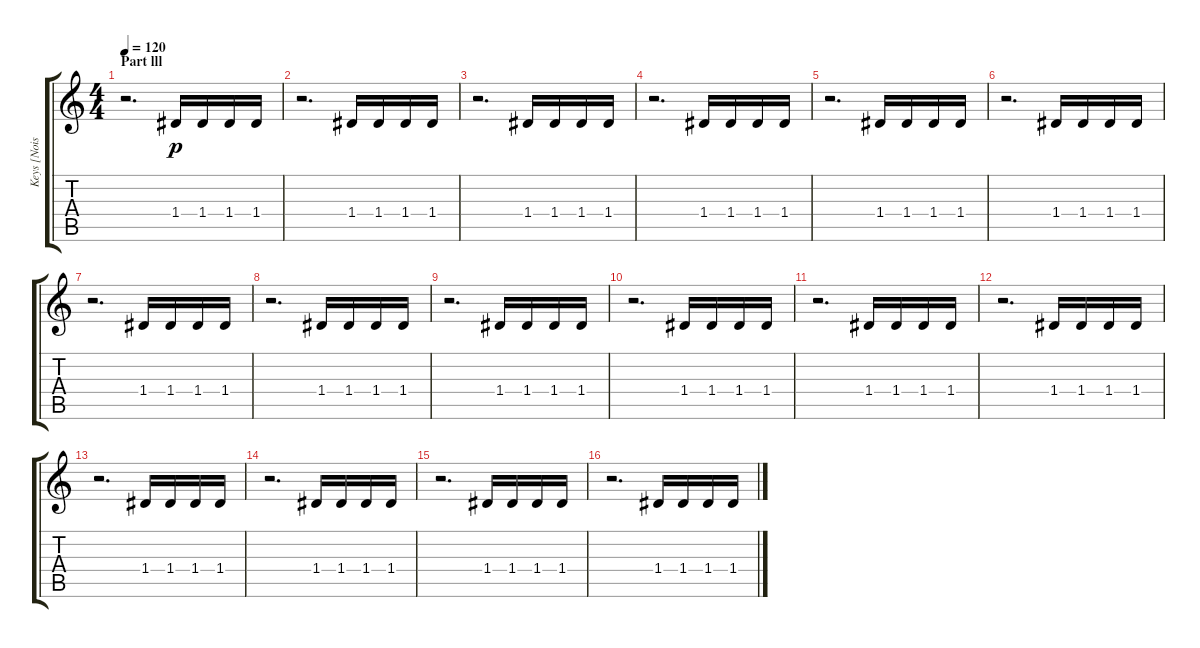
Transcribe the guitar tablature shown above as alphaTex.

\track ("Keys [Noise]" "Keys [Nois") {instrument acousticguitarnylon}
\staff {score tabs}
\tuning (E4 B3 G3 D3 A2 E2) {hide}
\ts (4 4)
\section ("" "Part lll")
\tempo 120
\clef g2
\ks c
r.2{d dy p} 1.4.16 1.4.16 1.4.16 1.4.16 |
r.2{d} 1.4.16 1.4.16 1.4.16 1.4.16 |
r.2{d} 1.4.16 1.4.16 1.4.16 1.4.16 |
r.2{d} 1.4.16 1.4.16 1.4.16 1.4.16 |
r.2{d} 1.4.16 1.4.16 1.4.16 1.4.16 |
r.2{d} 1.4.16 1.4.16 1.4.16 1.4.16 |
r.2{d} 1.4.16 1.4.16 1.4.16 1.4.16 |
r.2{d} 1.4.16 1.4.16 1.4.16 1.4.16 |
r.2{d} 1.4.16 1.4.16 1.4.16 1.4.16 |
r.2{d} 1.4.16 1.4.16 1.4.16 1.4.16 |
r.2{d} 1.4.16 1.4.16 1.4.16 1.4.16 |
r.2{d} 1.4.16 1.4.16 1.4.16 1.4.16 |
r.2{d} 1.4.16 1.4.16 1.4.16 1.4.16 |
r.2{d} 1.4.16 1.4.16 1.4.16 1.4.16 |
r.2{d} 1.4.16 1.4.16 1.4.16 1.4.16 |
r.2{d} 1.4.16 1.4.16 1.4.16 1.4.16
